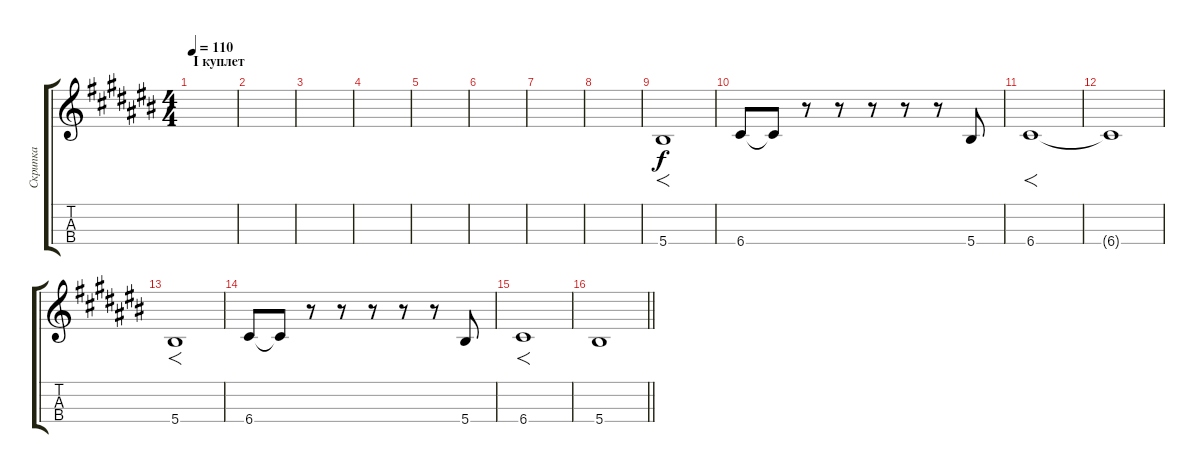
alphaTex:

\track ("Скрипка" "Скрипка") {instrument violin}
\staff {score tabs}
\tuning (E5 A4 D4 G3) {hide}
\ts (4 4)
\section ("" "I куплет")
\tempo 110
\clef g2
\ks a#minor
|
|
|
|
|
|
|
|
5.4.1{f volume 10} |
6.4.8{volume 0} 6.4{t}.8 r.8 r.8 r.8 r.8{volume 10} r.8 5.4.8 |
6.4.1{f} |
6.4{t}.1 |
5.4.1{f volume 10} |
6.4.8{volume 0} 6.4{t}.8 r.8 r.8 r.8 r.8{volume 10} r.8 5.4.8 |
6.4.1{f} |
\barLineRight lightlight
5.4.1
